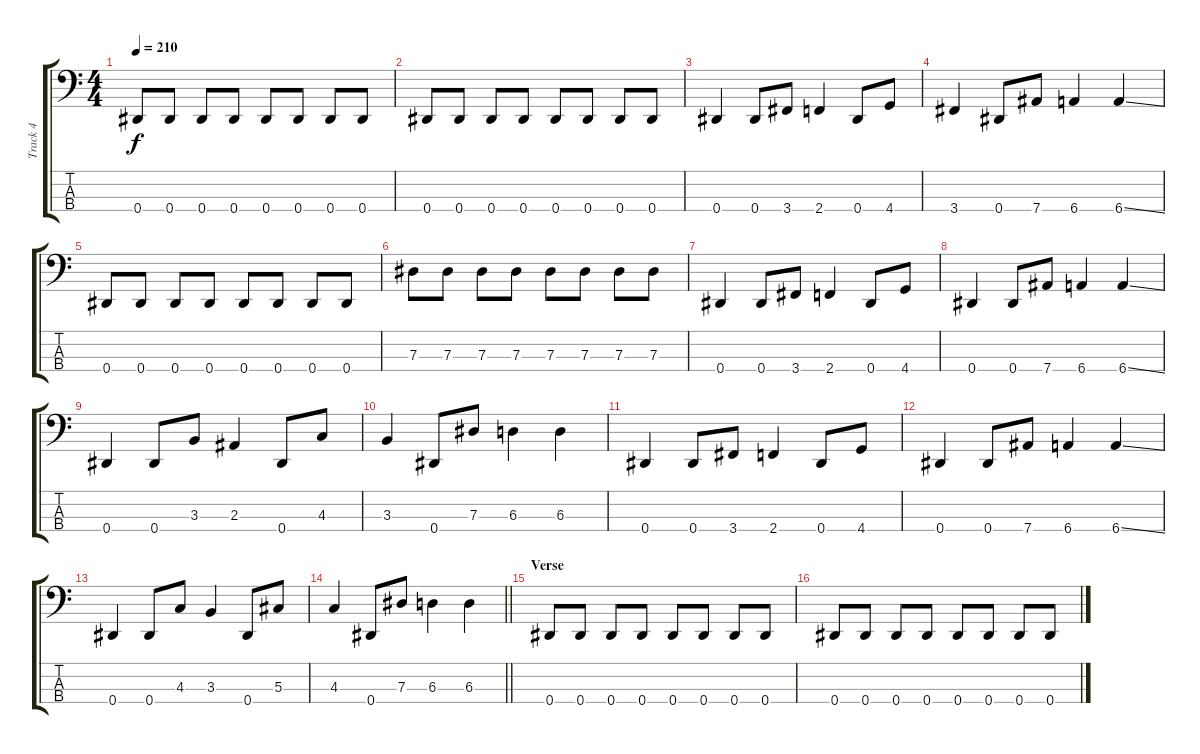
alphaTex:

\track ("Track 4" "Track 4") {instrument electricbasspick}
\staff {score tabs}
\tuning (Gb2 Db2 Ab1 Eb1) {hide}
\ts (4 4)
\tempo 210
\clef f4
\ks c
0.4.8{dy f} 0.4.8 0.4.8 0.4.8 0.4.8 0.4.8 0.4.8 0.4.8 |
0.4.8 0.4.8 0.4.8 0.4.8 0.4.8 0.4.8 0.4.8 0.4.8 |
0.4.4 0.4.8 3.4.8 2.4.4 0.4.8 4.4.8 |
3.4.4 0.4.8 7.4.8 6.4.4 6.4{ss}.4 |
0.4.8 0.4.8 0.4.8 0.4.8 0.4.8 0.4.8 0.4.8 0.4.8 |
7.3.8 7.3.8 7.3.8 7.3.8 7.3.8 7.3.8 7.3.8 7.3.8 |
0.4.4 0.4.8 3.4.8 2.4.4 0.4.8 4.4.8 |
0.4.4 0.4.8 7.4.8 6.4.4 6.4{ss}.4 |
0.4.4 0.4.8 3.3.8 2.3.4 0.4.8 4.3.8 |
3.3.4 0.4.8 7.3.8 6.3.4 6.3.4 |
0.4.4 0.4.8 3.4.8 2.4.4 0.4.8 4.4.8 |
0.4.4 0.4.8 7.4.8 6.4.4 6.4{ss}.4 |
0.4.4 0.4.8 4.3.8 3.3.4 0.4.8 5.3.8 |
\barLineRight lightlight
4.3.4 0.4.8 7.3.8 6.3.4 6.3.4 |
\section ("" "Verse")
0.4.8 0.4.8 0.4.8 0.4.8 0.4.8 0.4.8 0.4.8 0.4.8 |
0.4.8 0.4.8 0.4.8 0.4.8 0.4.8 0.4.8 0.4.8 0.4.8
